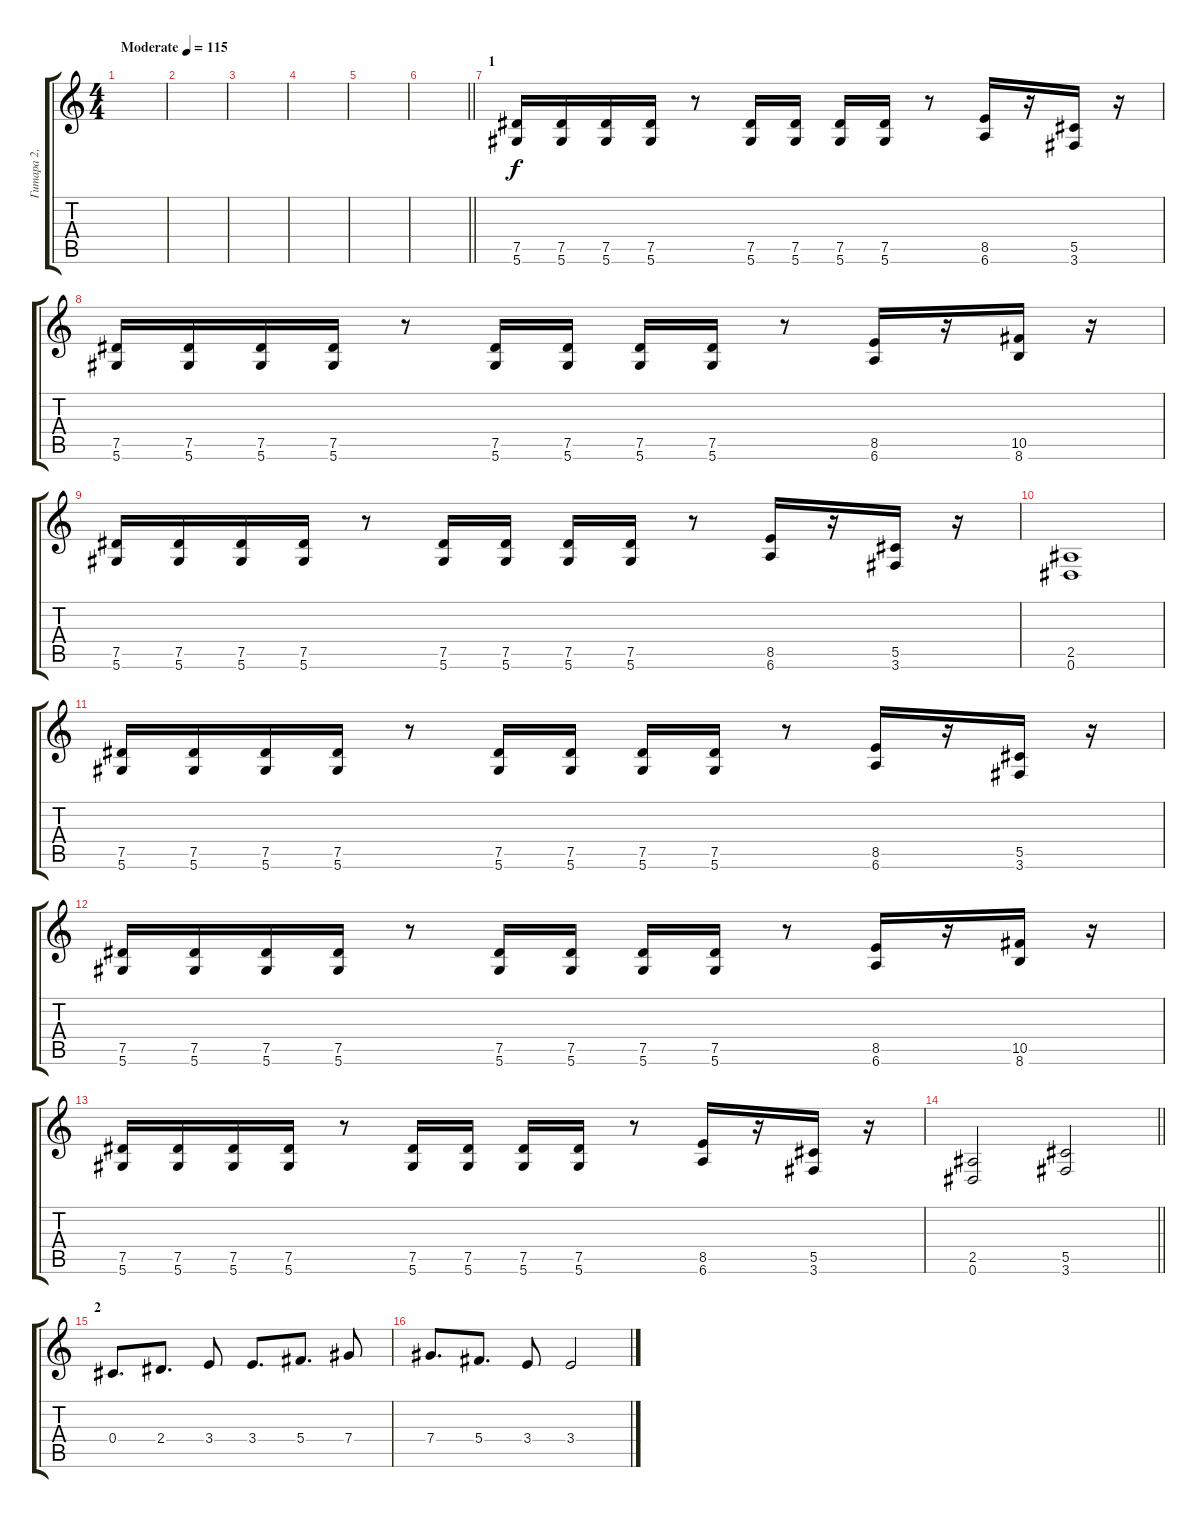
\track ("Гитара 2, пусть это будет Попов)" "Гитара 2, ") {instrument overdrivenguitar}
\staff {score tabs}
\tuning (Eb4 Bb3 Gb3 Db3 Ab2 Eb2) {hide}
\ts (4 4)
\tempo (115 "Moderate")
\clef g2
\ks c
|
|
|
|
|
\barLineRight lightlight
|
\section ("" "1")
(7.5 5.6).16 (7.5 5.6).16 (7.5 5.6).16 (7.5 5.6).16 r.8 (7.5 5.6).16 (7.5 5.6).16 (7.5 5.6).16 (7.5 5.6).16 r.8 (8.5 6.6).16 r.16 (5.5 3.6).16 r.16 |
(7.5 5.6).16 (7.5 5.6).16 (7.5 5.6).16 (7.5 5.6).16 r.8 (7.5 5.6).16 (7.5 5.6).16 (7.5 5.6).16 (7.5 5.6).16 r.8 (8.5 6.6).16 r.16 (10.5 8.6).16 r.16 |
(7.5 5.6).16 (7.5 5.6).16 (7.5 5.6).16 (7.5 5.6).16 r.8 (7.5 5.6).16 (7.5 5.6).16 (7.5 5.6).16 (7.5 5.6).16 r.8 (8.5 6.6).16 r.16 (5.5 3.6).16 r.16 |
(2.5 0.6).1 |
(7.5 5.6).16 (7.5 5.6).16 (7.5 5.6).16 (7.5 5.6).16 r.8 (7.5 5.6).16 (7.5 5.6).16 (7.5 5.6).16 (7.5 5.6).16 r.8 (8.5 6.6).16 r.16 (5.5 3.6).16 r.16 |
(7.5 5.6).16 (7.5 5.6).16 (7.5 5.6).16 (7.5 5.6).16 r.8 (7.5 5.6).16 (7.5 5.6).16 (7.5 5.6).16 (7.5 5.6).16 r.8 (8.5 6.6).16 r.16 (10.5 8.6).16 r.16 |
(7.5 5.6).16 (7.5 5.6).16 (7.5 5.6).16 (7.5 5.6).16 r.8 (7.5 5.6).16 (7.5 5.6).16 (7.5 5.6).16 (7.5 5.6).16 r.8 (8.5 6.6).16 r.16 (5.5 3.6).16 r.16 |
\barLineRight lightlight
(2.5 0.6).2 (5.5 3.6).2 |
\section ("" "2")
0.4.8{d} 2.4.8{d} 3.4.8 3.4.8{d} 5.4.8{d} 7.4.8 |
7.4.8{d} 5.4.8{d} 3.4.8 3.4.2
